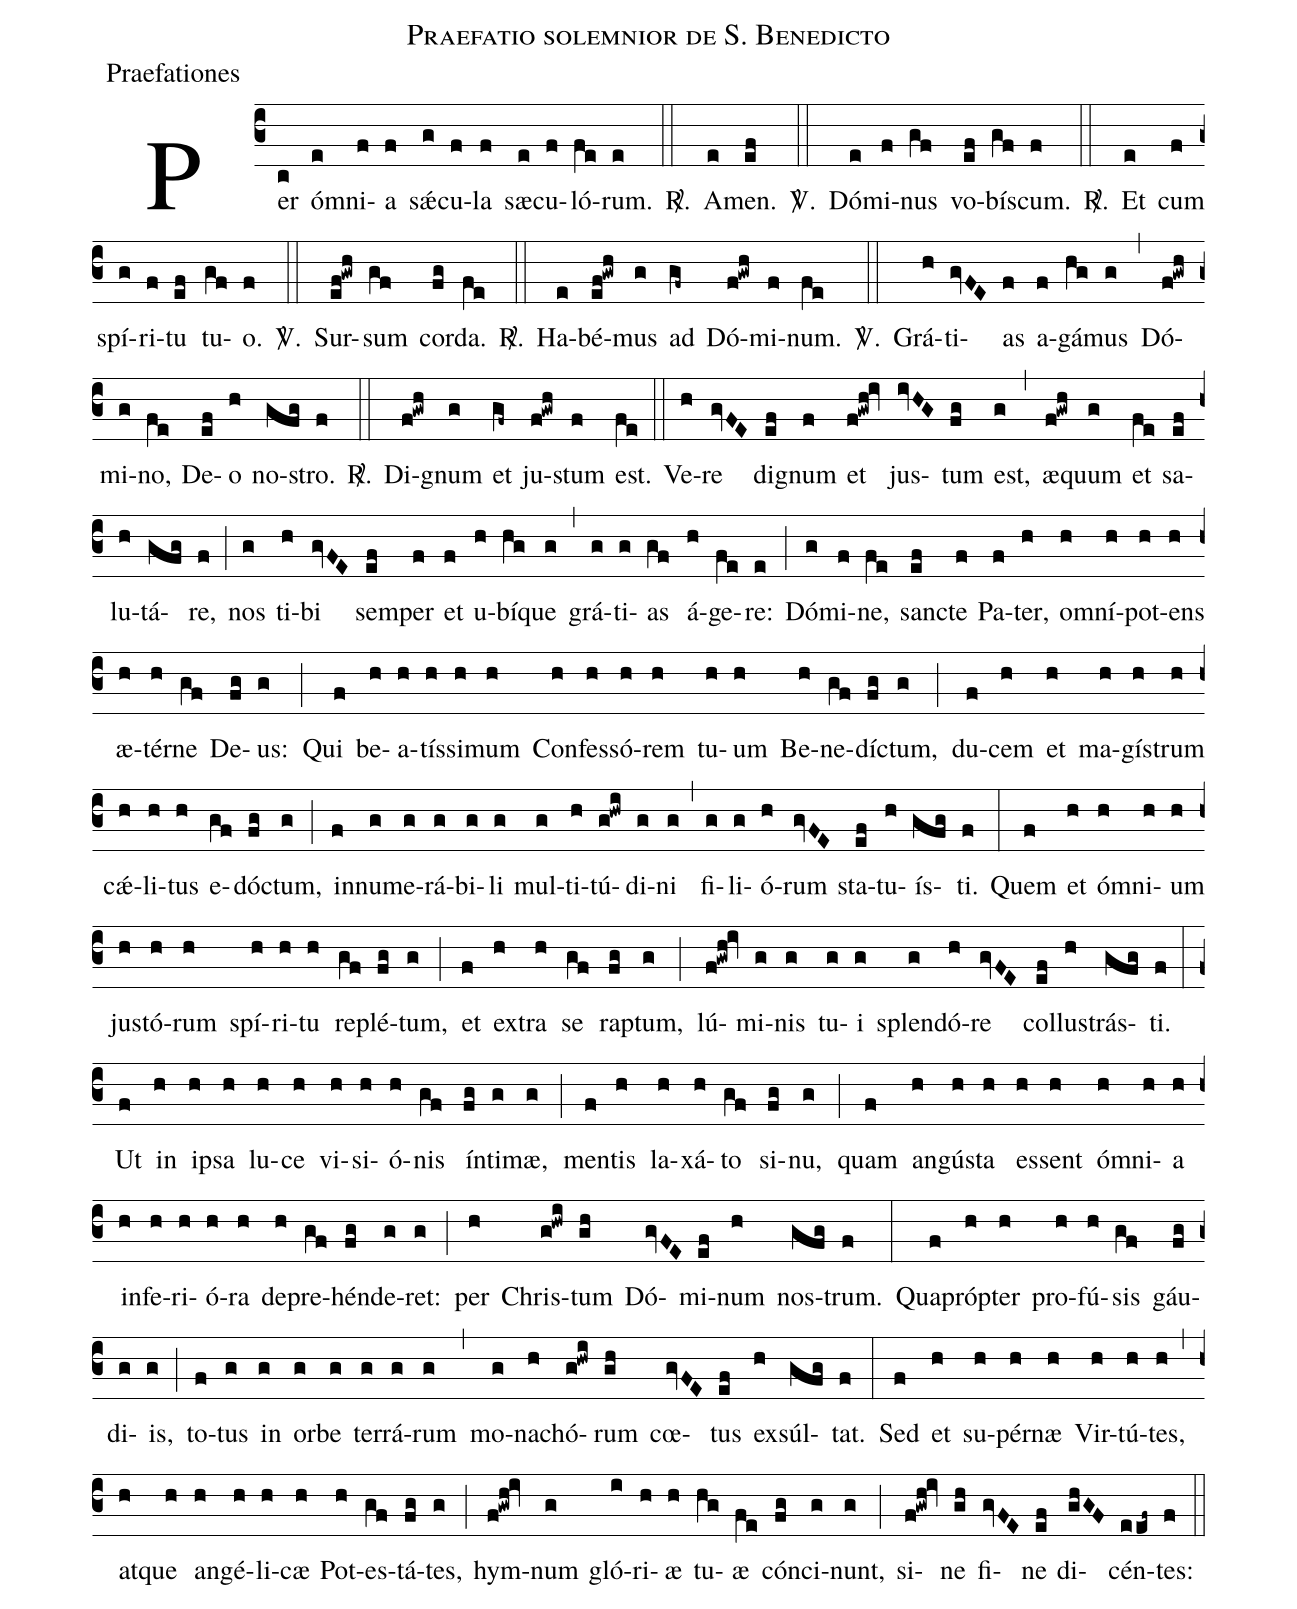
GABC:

name:Praefatio solemnior de S. Benedicto;
office-part:Praefationes;
%%
(c3)Per(c) óm(e)ni(f)a(f) sǽ(g)cu(f)la(f) sæ(e)cu(f)ló(fe)rum.(e)

<sp>R/</sp>.(::) A(e)men.(ef)

<sp>V/</sp>.(::) Dó(e)mi(f)nus(gf) vo(ef)bís(gf)cum.(f)

<sp>R/</sp>.(::) Et(e) cum(f) spí(g)ri(f)tu(ef) tu(gf)o.(f)

<sp>V/</sp>.(::) Sur(ef!gwh)sum(gf) cor(fg)da.(fe)

<sp>R/</sp>.(::) Ha(e)bé(ef!gwh)mus(g) ad(gf~) Dó(f!gwh)mi(f)num.(fe)

<sp>V/</sp>.(::) Grá(h)ti(gvFE)as(f) a(f)gá(hg)mus(g) (,) Dó(f!gwh)mi(g)no,(fe) De(ef)o(h) no(gfg)stro.(f)

<sp>R/</sp>.(::) Di(f!gwh)gnum(g) et(gf~) ju(f!gwh)stum(f) est.(fe) (::)

Ve(h)re(gvFE) di(ef)gnum(f) et(f!gwh!iv) jus(ivHG)tum(fg) est,(g) (,) æ(f!gwh)quum(g) et(fe) sa(ef)lu(h)tá(gfg)re,(f) (;)
nos(g) ti(h)bi(gvFE) sem(ef)per(f) et(f) u(h)bí(hg)que(g) (,) grá(g)ti(g)as(gf) á(h)ge(fe)re:(e) (;)
Dó(g)mi(f)ne,(fe) sanc(ef)te(f) Pa(f)ter,(h) om(h)ní(h)pot(h)ens(h) æ(h)tér(h)ne(gf) De(fg)us:(g) (;)

Qui(f) be(h)a(h)tís(h)si(h)mum(h) Con(h)fes(h)só(h)rem(h) tu(h)um(h) Be(h)ne(gf)díc(fg)tum,(g) (;)
du(f)cem(h) et(h) ma(h)gís(h)trum(h) cǽ(h)li(h)tus(h) e(gf)dóc(fg)tum,(g) (;)
in(f)nu(g)me(g)rá(g)bi(g)li(g) mul(g)ti(h)tú(g!hwi)di(g)ni(g) (,) fi(g)li(g)ó(h)rum(gvFE) sta(ef)tu(h)ís(gfg)ti.(f) (:)

Quem(f) et(h) óm(h)ni(h)um(h) jus(h)tó(h)rum(h) spí(h)ri(h)tu(h) re(gf)plé(fg)tum,(g) (;)
et(f) ex(h)tra(h) se(gf) rap(fg)tum,(g) (;)
lú(f!gwh!iv)mi(g)nis(g) tu(g)i(g) splen(g)dó(h)re(gvFE) col(ef)lus(h)trás(gfg)ti.(f) (:)

Ut(f) in(h) ip(h)sa(h) lu(h)ce(h) vi(h)si(h)ó(h)nis(gf) ín(fg)ti(g)mæ,(g) (;)
men(f)tis(h) la(h)xá(h)to(gf) si(fg)nu,(g) (;)
quam(f) an(h)gús(h)ta(h) es(h)sent(h) óm(h)ni(h)a(h) in(h)fe(h)ri(h)ó(h)ra(h) de(h)pre(gf)hén(fg)de(g)ret:(g) (;)
per(h) Chris(g!hwi)tum(gh) Dó(gvFE)mi(ef)num(h) nos(gfg)trum.(f) (:)

Qua(f)próp(h)ter(h) pro(h)fú(h)sis(gf) gáu(fg)di(g)is,(g) (;)
to(f)tus(g) in(g) or(g)be(g) ter(g)rá(g)rum(g) (,) mo(g)na(h)chó(g!hwi)rum(gh) cœ(gvFE)tus(ef) ex(h)súl(gfg)tat.(f) (:)

Sed(f) et(h) su(h)pér(h)næ(h) Vir(h)tú(h)tes,(h) (,) at(h)que(h) an(h)gé(h)li(h)cæ(h) Pot(h)es(gf)tá(fg)tes,(g) (;)
hym(f!gwh!iv)num(g) gló(i)ri(h)æ(h) tu(hg)æ(fe) cón(fg)ci(g)nunt,(g) (;) si(f!gwh!iv)ne(gh) fi(gvFE)ne(ef) di(ghGF)cén(eef~)tes:(f) (::)
